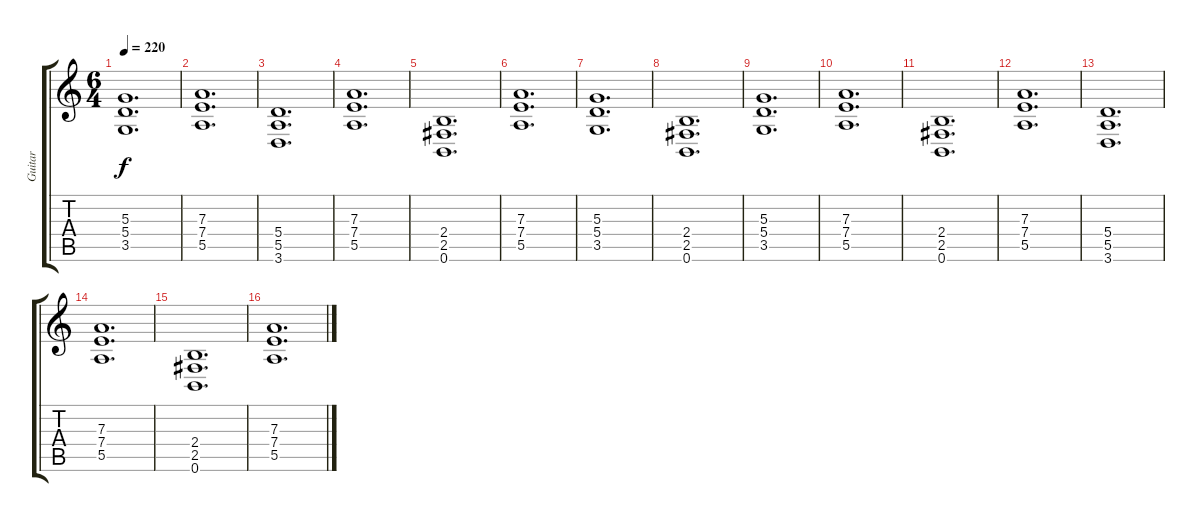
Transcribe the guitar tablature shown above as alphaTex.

\track ("Guitar" "Guitar") {instrument distortionguitar}
\staff {score tabs}
\tuning (B3 Gb3 D3 A2 E2 B1) {hide}
\ts (6 4)
\tempo 220
\clef g2
\ks c
(5.3 5.4 3.5).1{d dy f} |
(7.3 7.4 5.5).1{d} |
(5.4 5.5 3.6).1{d} |
(7.3 7.4 5.5).1{d} |
(2.4 2.5 0.6).1{d} |
(7.3 7.4 5.5).1{d} |
(5.3 5.4 3.5).1{d} |
(2.4 2.5 0.6).1{d} |
(5.3 5.4 3.5).1{d} |
(7.3 7.4 5.5).1{d} |
(2.4 2.5 0.6).1{d} |
(7.3 7.4 5.5).1{d} |
(5.4 5.5 3.6).1{d} |
(7.3 7.4 5.5).1{d} |
(2.4 2.5 0.6).1{d} |
(7.3 7.4 5.5).1{d}
